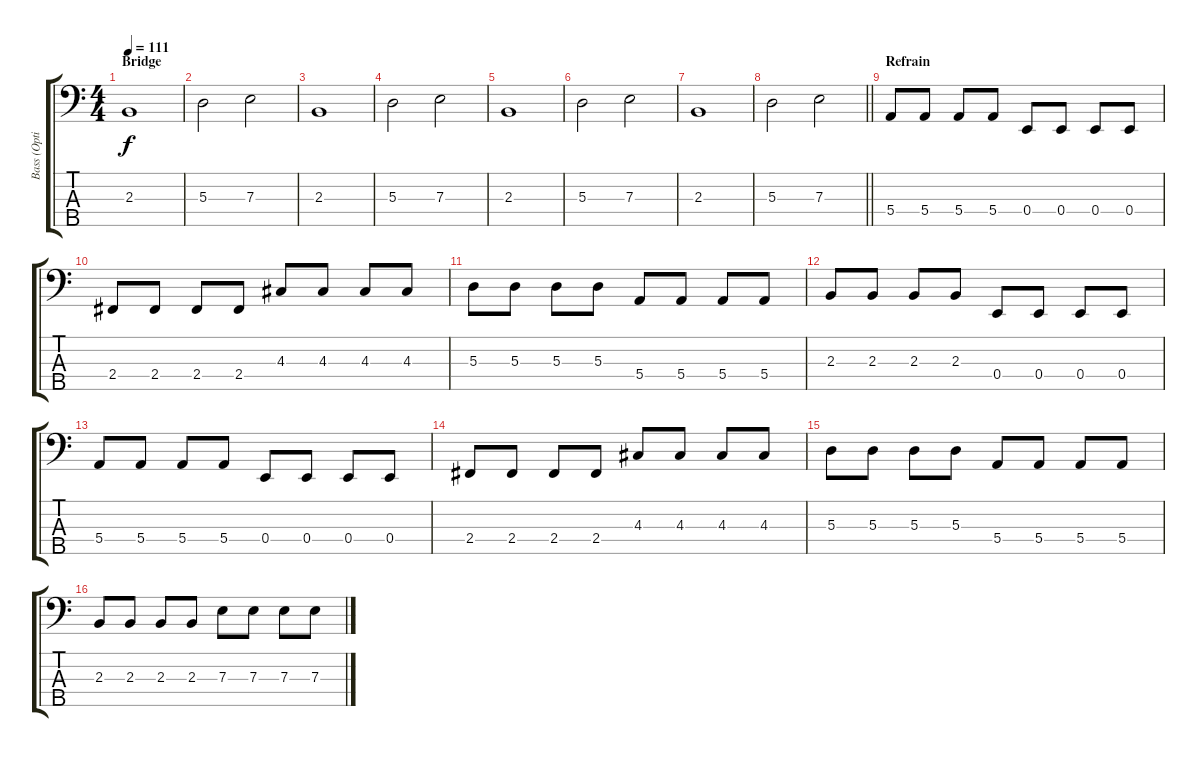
\track ("Bass (Optional)" "Bass (Opti") {mute instrument electricbassfinger}
\staff {score tabs}
\tuning (G2 D2 A1 E1 B0) {hide}
\ts (4 4)
\section ("" "Bridge")
\tempo 111
\clef f4
\ks c
2.3.1{dy f} |
5.3.2 7.3.2 |
2.3.1 |
5.3.2 7.3.2 |
2.3.1 |
5.3.2 7.3.2 |
2.3.1 |
\barLineRight lightlight
5.3.2 7.3.2 |
\section ("" "Refrain")
5.4.8 5.4.8 5.4.8 5.4.8 0.4.8 0.4.8 0.4.8 0.4.8 |
2.4.8 2.4.8 2.4.8 2.4.8 4.3.8 4.3.8 4.3.8 4.3.8 |
5.3.8 5.3.8 5.3.8 5.3.8 5.4.8 5.4.8 5.4.8 5.4.8 |
2.3.8 2.3.8 2.3.8 2.3.8 0.4.8 0.4.8 0.4.8 0.4.8 |
5.4.8 5.4.8 5.4.8 5.4.8 0.4.8 0.4.8 0.4.8 0.4.8 |
2.4.8 2.4.8 2.4.8 2.4.8 4.3.8 4.3.8 4.3.8 4.3.8 |
5.3.8 5.3.8 5.3.8 5.3.8 5.4.8 5.4.8 5.4.8 5.4.8 |
2.3.8 2.3.8 2.3.8 2.3.8 7.3.8 7.3.8 7.3.8 7.3.8
